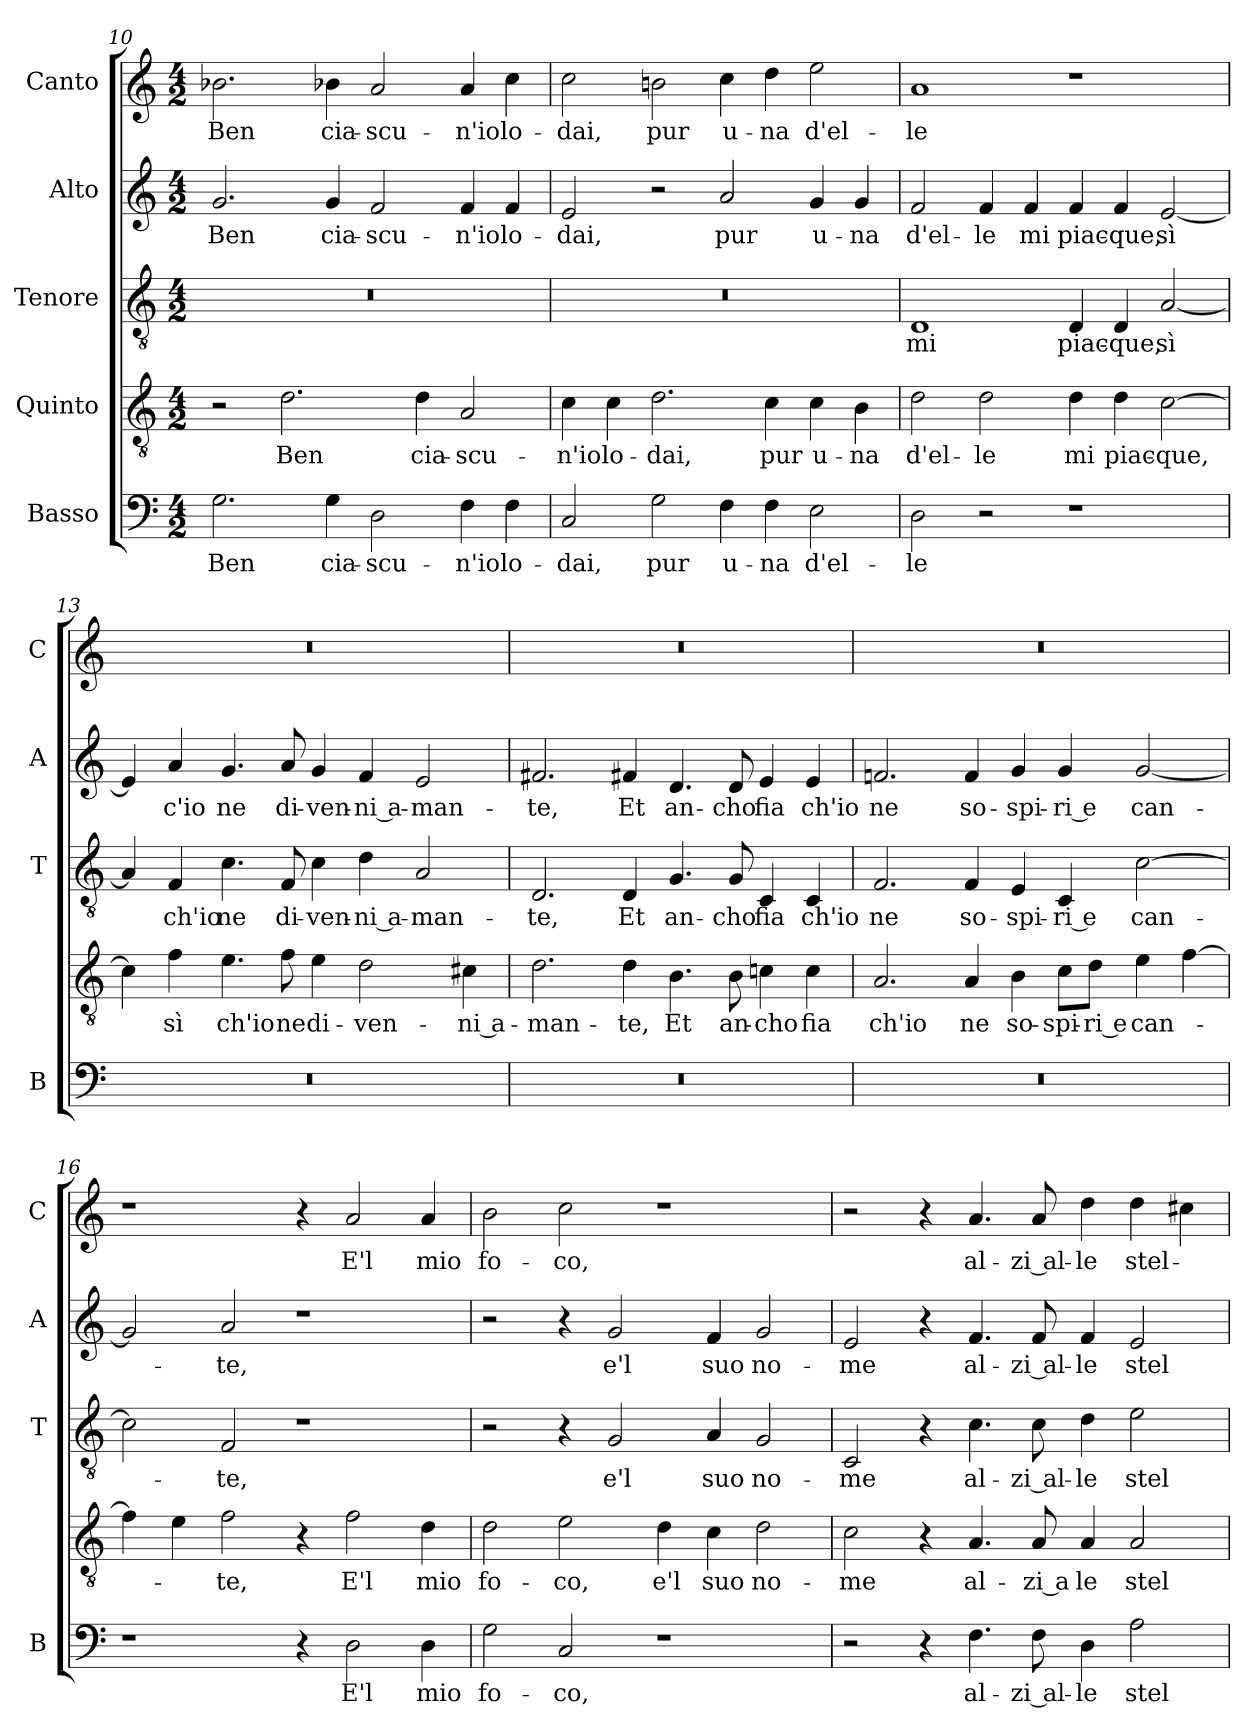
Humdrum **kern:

**kern	**text	**kern	**text	**kern	**text	**kern	**text	**kern	**text
*part5	*part5	*part4	*part4	*part3	*part3	*part2	*part2	*part1	*part1
*staff5	*staff5	*staff4	*staff4	*staff3	*staff3	*staff2	*staff2	*staff1	*staff1
*I"Basso	*	*I"Quinto	*	*I"Tenore	*	*I"Alto	*	*I"Canto	*
*I'B	*	*	*	*I'T	*	*I'A	*	*I'C	*
*clefF4	*	*clefGv2	*	*clefGv2	*	*clefG2	*	*clefG2	*
*k[]	*	*k[]	*	*k[]	*	*k[]	*	*k[]	*
*C:	*	*C:	*	*C:	*	*C:	*	*C:	*
*M4/2	*	*M4/2	*	*M4/2	*	*M4/2	*	*M4/2	*
=10	=10	=10	=10	=10	=10	=10	=10	=10	=10
2.G	Ben	2r	.	0r	.	2.g	Ben	2.b-X	Ben
.	.	2.d	Ben	.	.	.	.	.	.
4G	cia-	.	.	.	.	4g	cia-	4b-X	cia-
2D	-scu-	.	.	.	.	2f	-scu-	2a	-scu-
.	.	4d	cia-	.	.	.	.	.	.
4F	-n'io	2A	-scu-	.	.	4f	-n'io	4a	-n'io
4F	lo-	.	.	.	.	4f	lo-	4cc	lo-
=11	=11	=11	=11	=11	=11	=11	=11	=11	=11
2C	-dai,	4c	-n'io	0r	.	2e	-dai,	2cc	-dai,
.	.	4c	lo-	.	.	.	.	.	.
2G	pur	2.d	-dai,	.	.	2r	.	2bn	pur
4F	u-	.	.	.	.	2a	pur	4cc	u-
4F	-na	4c	pur	.	.	.	.	4dd	-na
2E	d'el-	4c	u-	.	.	4g	u-	2ee	d'el-
.	.	4B	-na	.	.	4g	-na	.	.
=12	=12	=12	=12	=12	=12	=12	=12	=12	=12
2D	-le	2d	d'el-	1D	mi	2f	d'el-	1a	-le
2r	.	2d	-le	.	.	4f	-le	.	.
.	.	.	.	.	.	4f	mi	.	.
1r	.	4d	mi	4D	piac-	4f	piac-	1r	.
.	.	4d	piac-	4D	-que,	4f	-que,	.	.
.	.	[2c	-que,	[2A	sì	[2e	sì	.	.
=13	=13	=13	=13	=13	=13	=13	=13	=13	=13
0r	.	4c]	.	4A]	.	4e]	.	0r	.
.	.	4f	sì	4F	ch'io	4a	c'io	.	.
.	.	4.e	ch'io	4.c	ne	4.g	ne	.	.
.	.	8f	ne	8F	di-	8a	di-	.	.
.	.	4e	di-	4c	-ven-	4g	-ven-	.	.
.	.	2d	-ven-	4d	-ni a-	4f	-ni a-	.	.
.	.	.	.	2A	-man-	2e	-man-	.	.
.	.	4c#X	-ni a-	.	.	.	.	.	.
=14	=14	=14	=14	=14	=14	=14	=14	=14	=14
0r	.	2.d	-man-	2.D	-te,	2.f#X	-te,	0r	.
.	.	4d	-te,	4D	Et	4f#X	Et	.	.
.	.	4.B	Et	4.G	an-	4.d	an-	.	.
.	.	8B	an-	8G	-cho	8d	-cho	.	.
.	.	4cn	-cho	4C	fia	4e	fia	.	.
.	.	4c	fia	4C	ch'io	4e	ch'io	.	.
=15	=15	=15	=15	=15	=15	=15	=15	=15	=15
0r	.	2.A	ch'io	2.F	ne	2.fn	ne	0r	.
.	.	4A	ne	4F	so-	4f	so-	.	.
.	.	4B	so-	4E	-spi-	4g	-spi-	.	.
.	.	8c\L	-spi-	4C	-ri e	4g	-ri e	.	.
.	.	8d\J	-ri e	.	.	.	.	.	.
.	.	4e	can-	[2c	can-	[2g	can-	.	.
.	.	[4f	.	.	.	.	.	.	.
=16	=16	=16	=16	=16	=16	=16	=16	=16	=16
1r	.	4f]	.	2c]	.	2g]	.	1r	.
.	.	4e	.	.	.	.	.	.	.
.	.	2f	-te,	2F	-te,	2a	-te,	.	.
4r	.	4r	.	1r	.	1r	.	4r	.
2D	E'l	2f	E'l	.	.	.	.	2a	E'l
4D	mio	4d	mio	.	.	.	.	4a	mio
=17	=17	=17	=17	=17	=17	=17	=17	=17	=17
2G	fo-	2d	fo-	2r	.	2r	.	2b	fo-
2C	-co,	2e	-co,	4r	.	4r	.	2cc	-co,
.	.	.	.	2G	e'l	2g	e'l	.	.
1r	.	4d	e'l	.	.	.	.	1r	.
.	.	4c	suo	4A	suo	4f	suo	.	.
.	.	2d	no-	2G	no-	2g	no-	.	.
=18	=18	=18	=18	=18	=18	=18	=18	=18	=18
2r	.	2c	-me	2C	-me	2e	-me	2r	.
4r	.	4r	.	4r	.	4r	.	4r	.
4.F	al-	4.A	al-	4.c	al-	4.f	al-	4.a	al-
8F	-zi al-	8A	-zi a	8c	-zi al-	8f	-zi al-	8a	-zi al-
4D	-le	4A	le	4d	-le	4f	-le	4dd	-le
2A	stel-	2A	stel-	2e	stel-	2e	stel-	4dd	stel-
.	.	.	.	.	.	.	.	4cc#X	.
=	=	=	=	=	=	=	=	=	=
*-	*-	*-	*-	*-	*-	*-	*-	*-	*-
